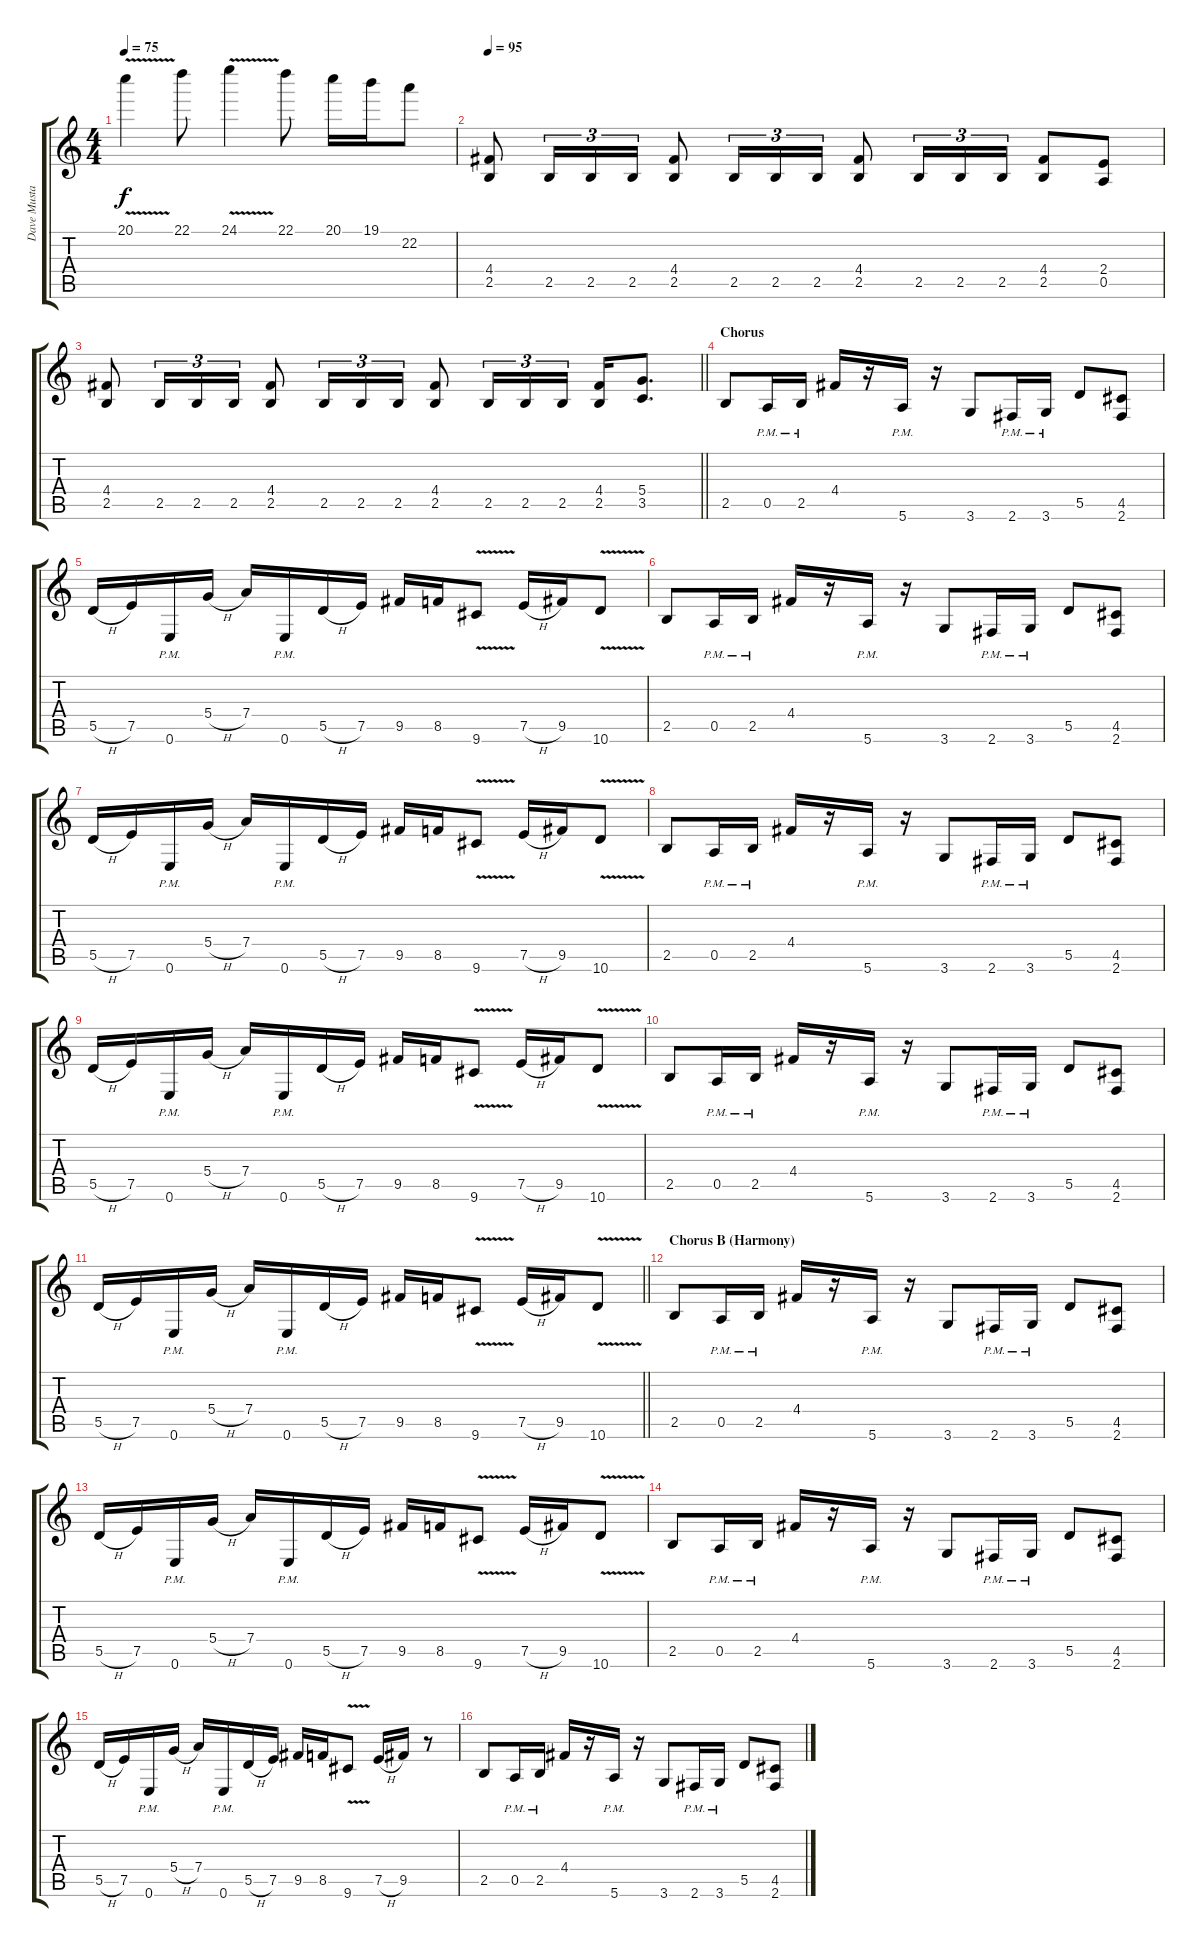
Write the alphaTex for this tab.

\track ("Dave Mustaine" "Dave Musta") {instrument distortionguitar}
\staff {score tabs}
\tuning (E4 B3 G3 D3 A2 E2) {hide}
\ts (4 4)
\tempo 75
\clef g2
\ks c
20.1{v}.4{dy f} 22.1.8 24.1{v}.4 22.1.8 20.1.16 19.1.16 22.2.8 |
\tempo 95
(4.4 2.5).8 2.5.16{tu (3 2)} 2.5.16{tu (3 2)} 2.5.16{tu (3 2)} (4.4 2.5).8 2.5.16{tu (3 2)} 2.5.16{tu (3 2)} 2.5.16{tu (3 2)} (4.4 2.5).8 2.5.16{tu (3 2)} 2.5.16{tu (3 2)} 2.5.16{tu (3 2)} (4.4 2.5).8 (2.4 0.5).8 |
\barLineRight lightlight
(4.4 2.5).8 2.5.16{tu (3 2)} 2.5.16{tu (3 2)} 2.5.16{tu (3 2)} (4.4 2.5).8 2.5.16{tu (3 2)} 2.5.16{tu (3 2)} 2.5.16{tu (3 2)} (4.4 2.5).8 2.5.16{tu (3 2)} 2.5.16{tu (3 2)} 2.5.16{tu (3 2)} (4.4 2.5).16 (5.4 3.5).8{d} |
\section ("" "Chorus")
2.5.8 0.5{pm}.16 2.5{pm}.16 4.4.16 r.16 5.6{pm}.16 r.16 3.6.8 2.6{pm}.16 3.6{pm}.16 5.5.8 (4.5 2.6).8 |
5.5{h}.16 7.5.16 0.6{pm}.16 5.4{h}.16 7.4.16 0.6{pm}.16 5.5{h}.16 7.5.16 9.5.16 8.5.16 9.6{v}.8 7.5{h}.16 9.5.16 10.6{v}.8 |
2.5.8 0.5{pm}.16 2.5{pm}.16 4.4.16 r.16 5.6{pm}.16 r.16 3.6.8 2.6{pm}.16 3.6{pm}.16 5.5.8 (4.5 2.6).8 |
5.5{h}.16 7.5.16 0.6{pm}.16 5.4{h}.16 7.4.16 0.6{pm}.16 5.5{h}.16 7.5.16 9.5.16 8.5.16 9.6{v}.8 7.5{h}.16 9.5.16 10.6{v}.8 |
2.5.8 0.5{pm}.16 2.5{pm}.16 4.4.16 r.16 5.6{pm}.16 r.16 3.6.8 2.6{pm}.16 3.6{pm}.16 5.5.8 (4.5 2.6).8 |
5.5{h}.16 7.5.16 0.6{pm}.16 5.4{h}.16 7.4.16 0.6{pm}.16 5.5{h}.16 7.5.16 9.5.16 8.5.16 9.6{v}.8 7.5{h}.16 9.5.16 10.6{v}.8 |
2.5.8 0.5{pm}.16 2.5{pm}.16 4.4.16 r.16 5.6{pm}.16 r.16 3.6.8 2.6{pm}.16 3.6{pm}.16 5.5.8 (4.5 2.6).8 |
\barLineRight lightlight
5.5{h}.16 7.5.16 0.6{pm}.16 5.4{h}.16 7.4.16 0.6{pm}.16 5.5{h}.16 7.5.16 9.5.16 8.5.16 9.6{v}.8 7.5{h}.16 9.5.16 10.6{v}.8 |
\section ("" "Chorus B (Harmony)")
2.5.8 0.5{pm}.16 2.5{pm}.16 4.4.16 r.16 5.6{pm}.16 r.16 3.6.8 2.6{pm}.16 3.6{pm}.16 5.5.8 (4.5 2.6).8 |
5.5{h}.16 7.5.16 0.6{pm}.16 5.4{h}.16 7.4.16 0.6{pm}.16 5.5{h}.16 7.5.16 9.5.16 8.5.16 9.6{v}.8 7.5{h}.16 9.5.16 10.6{v}.8 |
2.5.8 0.5{pm}.16 2.5{pm}.16 4.4.16 r.16 5.6{pm}.16 r.16 3.6.8 2.6{pm}.16 3.6{pm}.16 5.5.8 (4.5 2.6).8 |
5.5{h}.16 7.5.16 0.6{pm}.16 5.4{h}.16 7.4.16 0.6{pm}.16 5.5{h}.16 7.5.16 9.5.16 8.5.16 9.6{v}.8 7.5{h}.16 9.5.16 r.8 |
2.5.8 0.5{pm}.16 2.5{pm}.16 4.4.16 r.16 5.6{pm}.16 r.16 3.6.8 2.6{pm}.16 3.6{pm}.16 5.5.8 (4.5 2.6).8
